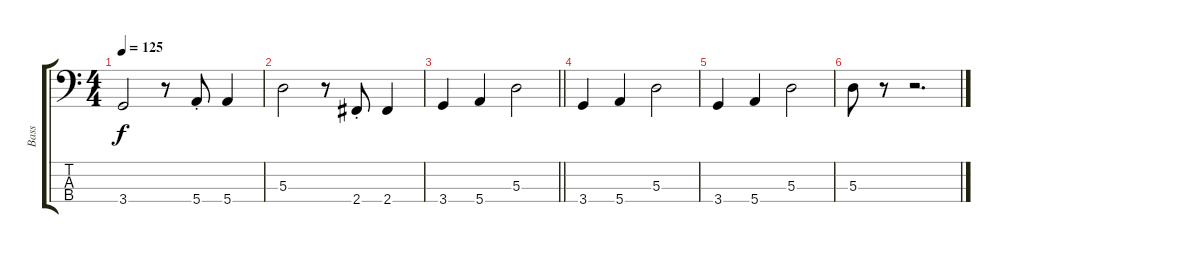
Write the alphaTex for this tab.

\track ("Bass" "Bass") {instrument electricbassfinger}
\staff {score tabs}
\tuning (G2 D2 A1 E1) {hide}
\ts (4 4)
\tempo 125
\clef f4
\ks c
3.4.2{dy f} r.8 5.4{st}.8 5.4.4 |
5.3.2 r.8 2.4{st}.8 2.4.4 |
\barLineRight lightlight
3.4.4 5.4.4 5.3.2 |
3.4.4 5.4.4 5.3.2 |
3.4.4 5.4.4 5.3.2 |
5.3.8 r.8 r.2{d}
